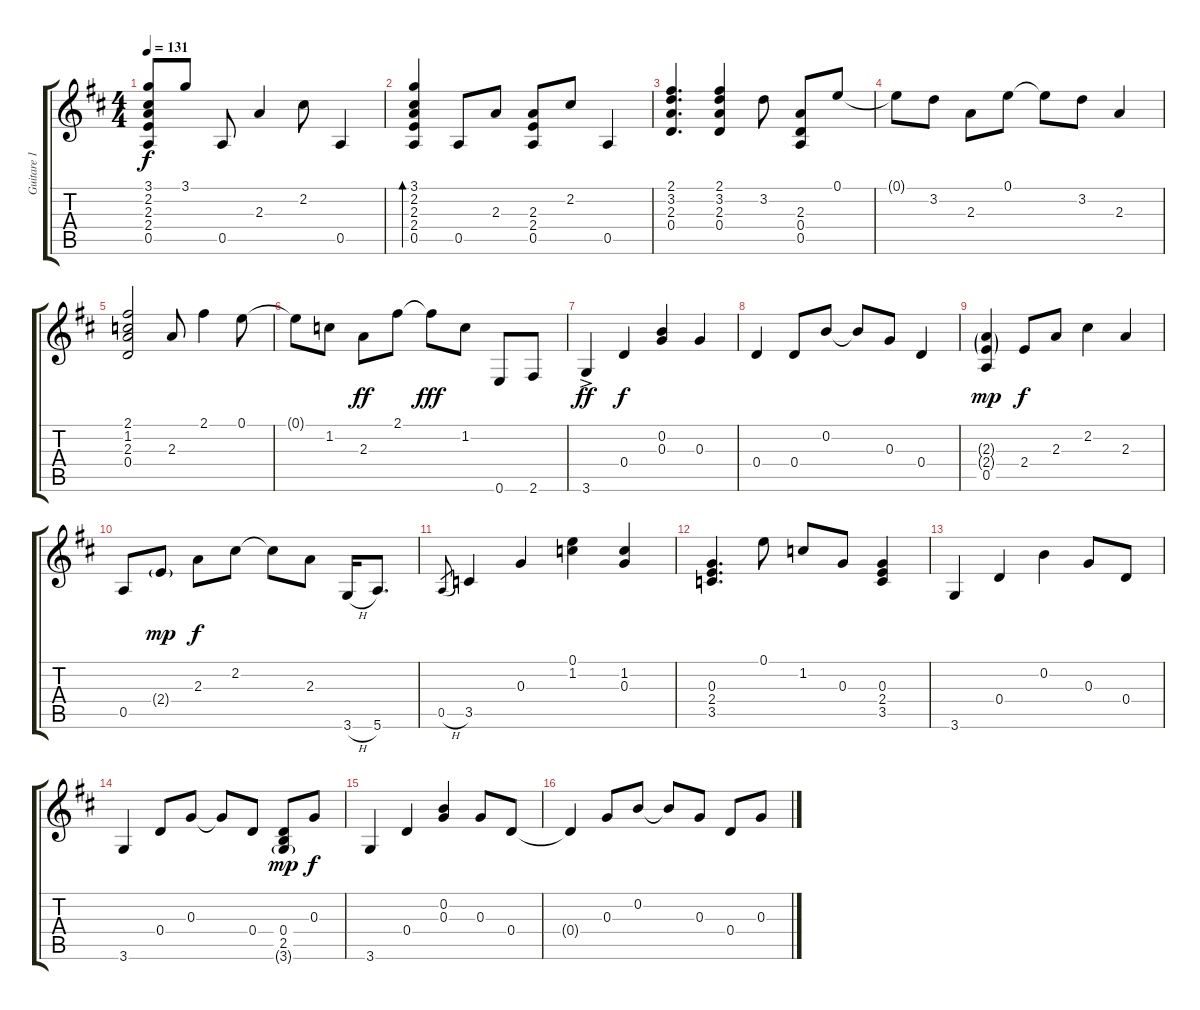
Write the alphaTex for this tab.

\track ("Guitare 1" "Guitare 1") {instrument electricguitarclean}
\staff {score tabs}
\tuning (E4 B3 G3 D3 A2 E2) {hide}
\ts (4 4)
\tempo 131
\clef g2
\ks d
(3.1 2.2 2.3 2.4 0.5).8{dy f} 3.1.8 0.5.8 2.3.4 2.2.8 0.5.4 |
(3.1 2.2 2.3 2.4 0.5).4{bd 120} 0.5.8 2.3.8 (2.3 2.4 0.5).8 2.2.8 0.5.4 |
(2.1 3.2 2.3 0.4).4{d} (2.1 3.2 2.3 0.4).4 3.2.8 (2.3 0.4 0.5).8 0.1.8 |
0.1{t}.8 3.2.8 2.3.8 0.1.8 0.1{t}.8 3.2.8 2.3.4 |
(2.1 1.2 2.3 0.4).2 2.3.8 2.1.4 0.1.8 |
0.1{t}.8 1.2.8 2.3.8{dy ff} 2.1.8 2.1{t}.8{dy fff} 1.2.8 0.6.8 2.6.8 |
3.6{ac}.4{dy ff} 0.4.4{dy f} (0.2 0.3).4 0.3.4 |
0.4.4 0.4.8 0.2.8 0.2{t}.8 0.3.8 0.4.4 |
(2.3{g} 2.4{g} 0.5).4{dy mp} 2.4.8{dy f} 2.3.8 2.2.4 2.3.4 |
0.5.8 2.4{g}.8{dy mp} 2.3.8{dy f} 2.2.8 2.2{t}.8 2.3.8 3.6{h}.16 5.6.8{d} |
0.5{h}.8{gr} 3.5.4 0.3.4 (0.1 1.2).4 (1.2 0.3).4 |
(0.3 2.4 3.5).4{d} 0.1.8 1.2.8 0.3.8 (0.3 2.4 3.5).4 |
3.6.4 0.4.4 0.2.4 0.3.8 0.4.8 |
3.6.4 0.4.8 0.3.8 0.3{t}.8 0.4.8 (0.4 2.5 3.6{g}).8{dy mp} 0.3.8{dy f} |
3.6.4 0.4.4 (0.2 0.3).4 0.3.8 0.4.8 |
0.4{t}.4 0.3.8 0.2.8 0.2{t}.8 0.3.8 0.4.8 0.3.8
